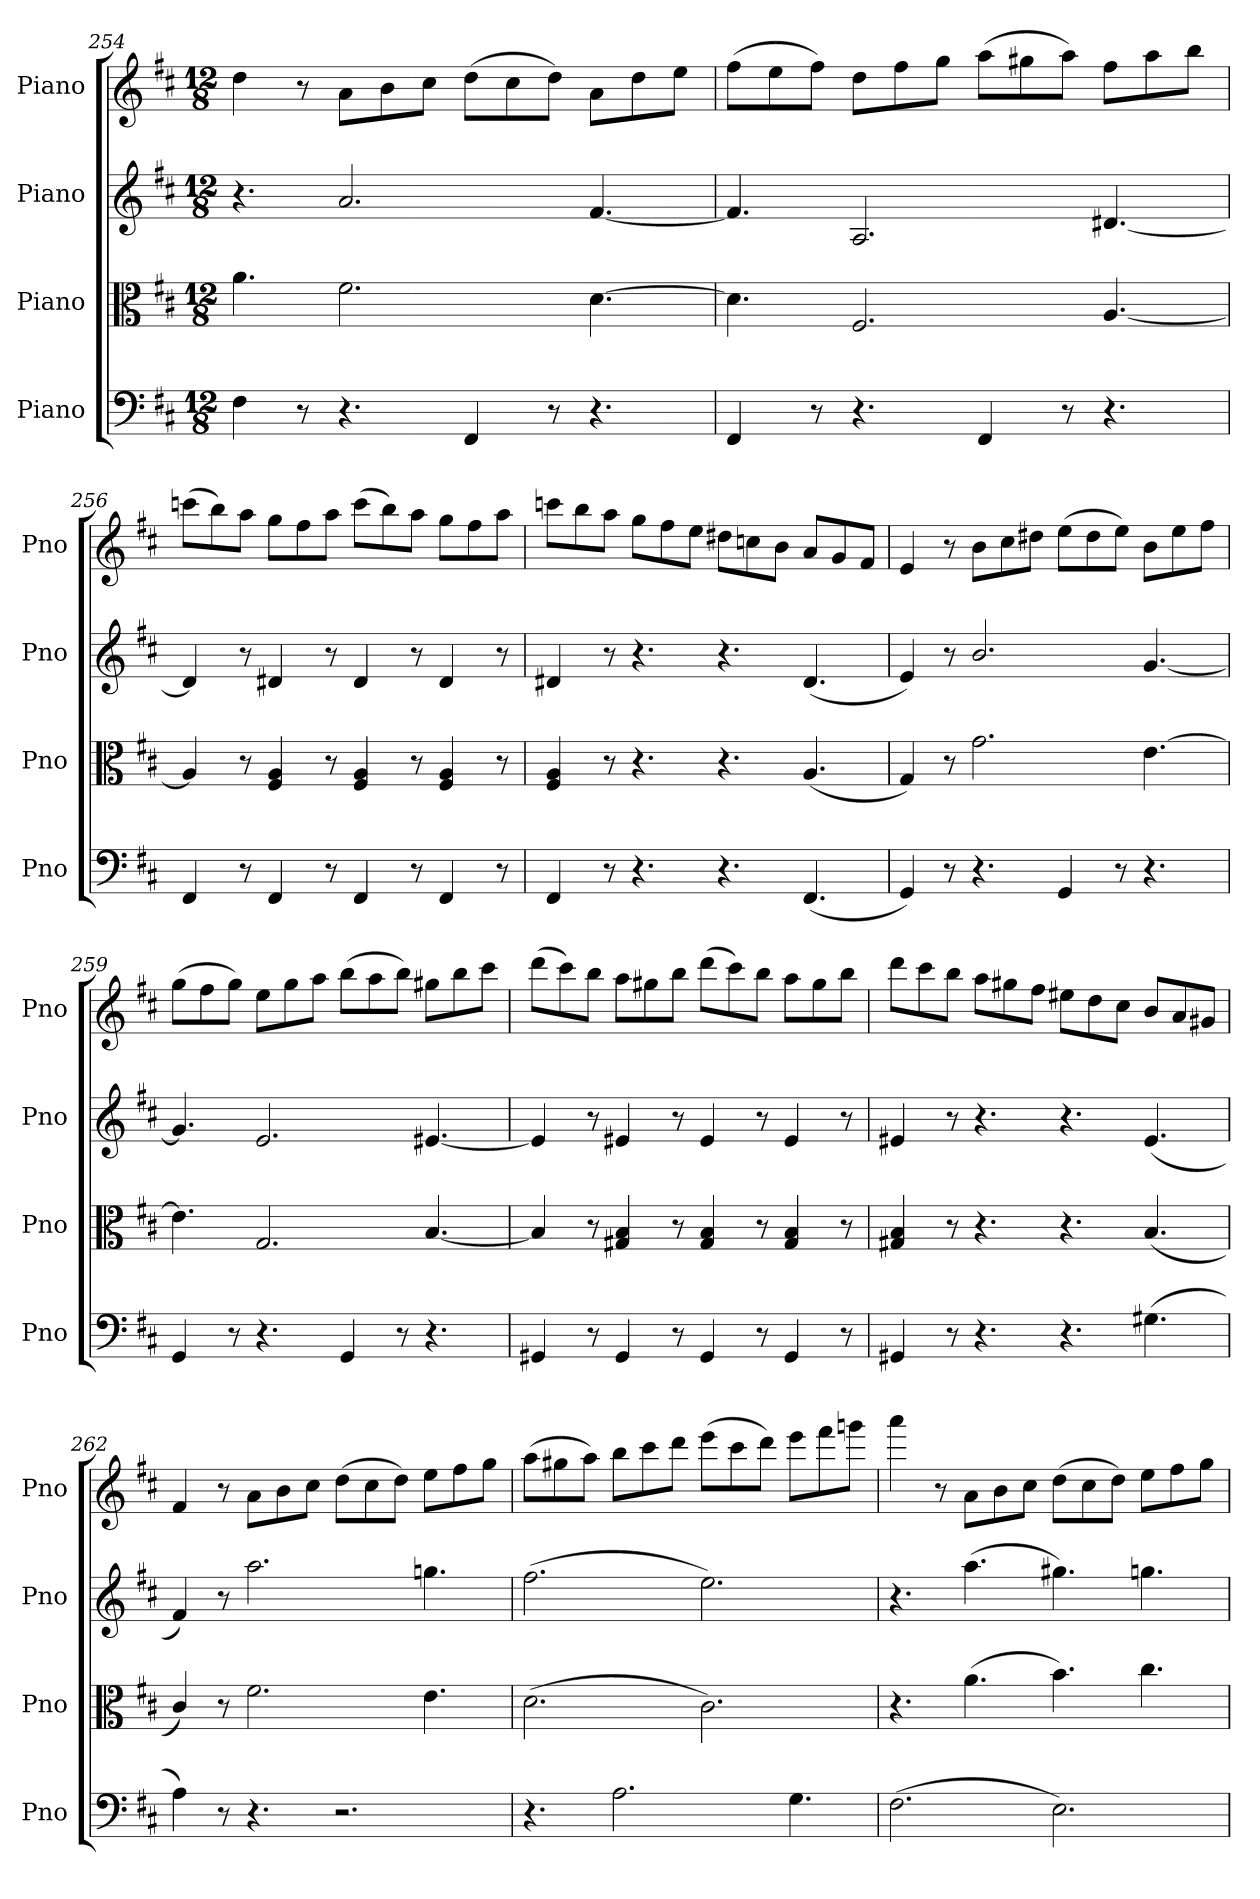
**kern	**kern	**kern	**kern
*part4	*part3	*part2	*part1
*staff4	*staff3	*staff2	*staff1
*I"Piano	*I"Piano	*I"Piano	*I"Piano
*I'Pno	*I'Pno	*I'Pno	*I'Pno
*clefF4	*clefC3	*clefG2	*clefG2
*k[f#c#]	*k[f#c#]	*k[f#c#]	*k[f#c#]
*M12/8	*M12/8	*M12/8	*M12/8
=254	=254	=254	=254
4F#\	4.a\	4.r	4dd\
8r	.	.	8r
4.r	2.f#\	2.a/	8a\L
.	.	.	8b\
.	.	.	8cc#\J
4FF#/	.	.	(8dd\L
.	.	.	8cc#\
8r	.	.	8dd\J)
4.r	[4.d\	[4.f#/	8a\L
.	.	.	8dd\
.	.	.	8ee\J
=255	=255	=255	=255
4FF#/	4.d\]	4.f#/]	(8ff#\L
.	.	.	8ee\
8r	.	.	8ff#\J)
4.r	2.F#/	2.A/	8dd\L
.	.	.	8ff#\
.	.	.	8gg\J
4FF#/	.	.	(8aa\L
.	.	.	8gg#X\
8r	.	.	8aa\J)
4.r	[4.A/	[4.d#X/	8ff#\L
.	.	.	8aa\
.	.	.	8bb\J
!!LO:LB:g=z
=256	=256	=256	=256
4FF#/	4A/]	4d#/]	(8cccn\L
.	.	.	8bb\)
8r	8r	8r	8aa\J
4FF#/	4F#/ 4A/	4d#X/	8gg\L
.	.	.	8ff#\
8r	8r	8r	8aa\J
4FF#/	4F#/ 4A/	4d#/	(8ccc\L
.	.	.	8bb\)
8r	8r	8r	8aa\J
4FF#/	4F#/ 4A/	4d#/	8gg\L
.	.	.	8ff#\
8r	8r	8r	8aa\J
=257	=257	=257	=257
4FF#/	4F#/ 4A/	4d#X/	8cccn\L
.	.	.	8bb\
8r	8r	8r	8aa\J
4.r	4.r	4.r	8gg\L
.	.	.	8ff#\
.	.	.	8ee\J
4.r	4.r	4.r	8dd#X\L
.	.	.	8ccn\
.	.	.	8b\J
(4.FF#/	(4.A/	(4.d#/	8a/L
.	.	.	8g/
.	.	.	8f#/J
=258	=258	=258	=258
4GG/)	4G/)	4e/)	4e/
8r	8r	8r	8r
4.r	2.g\	2.b/	8b\L
.	.	.	8cc#\
.	.	.	8dd#X\J
4GG/	.	.	(8ee\L
.	.	.	8dd#\
8r	.	.	8ee\J)
4.r	[4.e\	[4.g/	8b\L
.	.	.	8ee\
.	.	.	8ff#\J
=259	=259	=259	=259
4GG/	4.e\]	4.g/]	(8gg\L
.	.	.	8ff#\
8r	.	.	8gg\J)
4.r	2.G/	2.e/	8ee\L
.	.	.	8gg\
.	.	.	8aa\J
4GG/	.	.	(8bb\L
.	.	.	8aa\
8r	.	.	8bb\J)
4.r	[4.B/	[4.e#X/	8gg#X\L
.	.	.	8bb\
.	.	.	8ccc#\J
!!LO:LB:g=z
=260	=260	=260	=260
4GG#X/	4B/]	4e#/]	(8ddd\L
.	.	.	8ccc#\)
8r	8r	8r	8bb\J
4GG#/	4G#X/ 4B/	4e#X/	8aa\L
.	.	.	8gg#X\
8r	8r	8r	8bb\J
4GG#/	4G#/ 4B/	4e#/	(8ddd\L
.	.	.	8ccc#\)
8r	8r	8r	8bb\J
4GG#/	4G#/ 4B/	4e#/	8aa\L
.	.	.	8gg#\
8r	8r	8r	8bb\J
=261	=261	=261	=261
4GG#X/	4G#X/ 4B/	4e#X/	8ddd\L
.	.	.	8ccc#\
8r	8r	8r	8bb\J
4.r	4.r	4.r	8aa\L
.	.	.	8gg#X\
.	.	.	8ff#\J
4.r	4.r	4.r	8ee#X\L
.	.	.	8dd\
.	.	.	8cc#\J
(4.G#X\	(4.B/	(4.e#/	8b/L
.	.	.	8a/
.	.	.	8g#X/J
=262	=262	=262	=262
4A\)	4c#/)	4f#/)	4f#/
8r	8r	8r	8r
4.r	2.f#\	2.aa\	8a\L
.	.	.	8b\
.	.	.	8cc#\J
2.r	.	.	(8dd\L
.	.	.	8cc#\
.	.	.	8dd\J)
.	4.e\	4.ggn\	8ee\L
.	.	.	8ff#\
.	.	.	8gg\J
=263	=263	=263	=263
4.r	(2.d\	(2.ff#\	(8aa\L
.	.	.	8gg#X\
.	.	.	8aa\J)
2.A\	.	.	8bb\L
.	.	.	8ccc#\
.	.	.	8ddd\J
.	2.c#\)	2.ee\)	(8eee\L
.	.	.	8ccc#\
.	.	.	8ddd\J)
4.G\	.	.	8eee\L
.	.	.	8fff#\
.	.	.	8gggn\J
!!LO:PB:g=z
=264	=264	=264	=264
(2.F#\	4.r	4.r	4aaa\
.	.	.	8r
.	(4.a\	(4.aa\	8a\L
.	.	.	8b\
.	.	.	8cc#\J
2.E\)	4.b\)	4.gg#X\)	(8dd\L
.	.	.	8cc#\
.	.	.	8dd\J)
.	4.cc#\	4.ggn\	8ee\L
.	.	.	8ff#\
.	.	.	8gg\J
=	=	=	=
*-	*-	*-	*-
